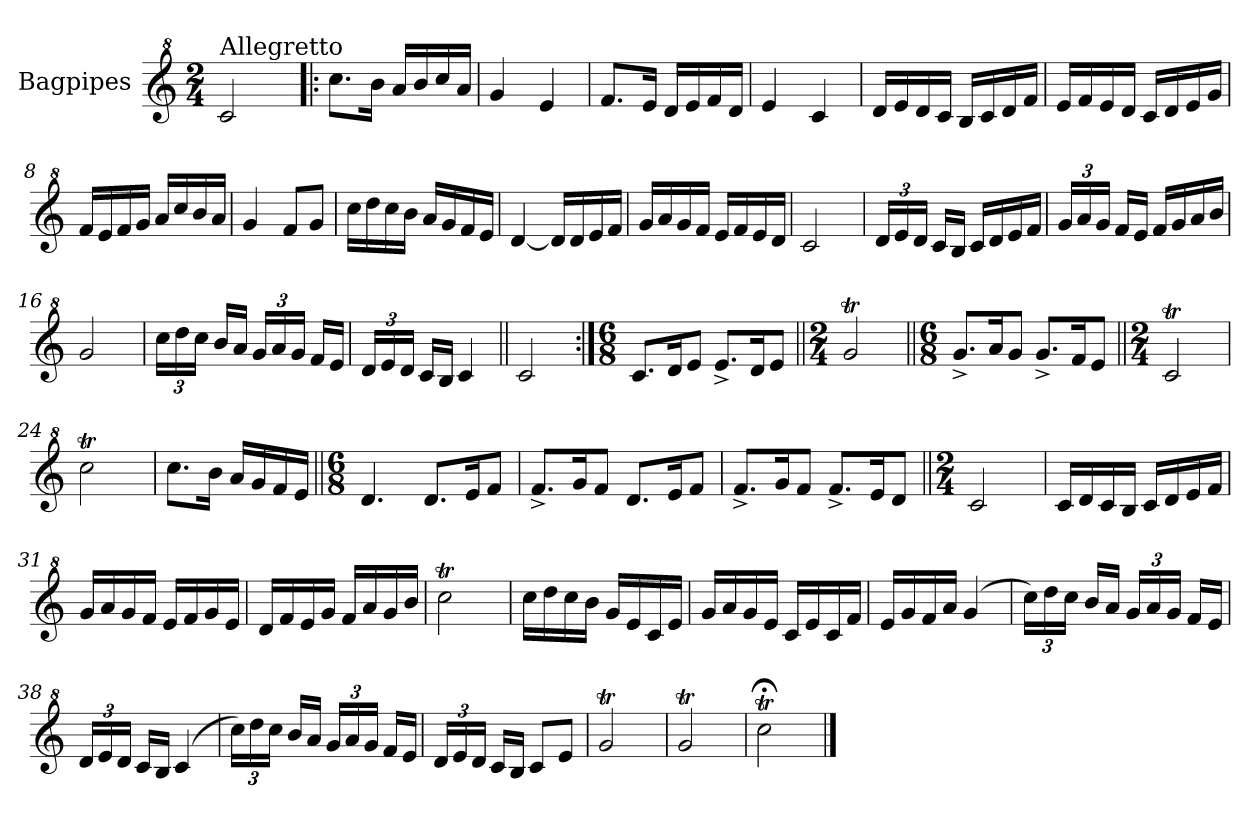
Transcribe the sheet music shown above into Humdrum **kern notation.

**kern
*part1
*staff1
*I"Bagpipes
*I'Bag
*clefG^2
*k[]
*C:
*M2/4
=1
!LO:TX:a:t=Allegretto
2cc/
=2!|:
8.ccc\L
16bb\Jk
16aa/LL
16bb/
16ccc/
16aa/JJ
=3
4gg/
4ee/
=4
8.ff/L
16ee/Jk
16dd/LL
16ee/
16ff/
16dd/JJ
=5
4ee/
4cc/
=6
16dd/LL
16ee/
16dd/
16cc/JJ
16b/LL
16cc/
16dd/
16ff/JJ
=7
16ee/LL
16ff/
16ee/
16dd/JJ
16cc/LL
16dd/
16ee/
16gg/JJ
=8
16ff/LL
16ee/
16ff/
16gg/JJ
16aa/LL
16ccc/
16bb/
16aa/JJ
!!LO:LB:g=z
=9
4gg/
8ff/L
8gg/J
=10
16ccc\LL
16ddd\
16ccc\
16bb\JJ
16aa/LL
16gg/
16ff/
16ee/JJ
=11
[4dd/
16dd/LL]
16dd/
16ee/
16ff/JJ
=12
16gg/LL
16aa/
16gg/
16ff/JJ
16ee/LL
16ff/
16ee/
16dd/JJ
=13
2cc/
=14
*Xbrackettup
24dd/LL
24ee/
24dd/JJ
16cc/LL
16b/JJ
16cc/LL
16dd/
16ee/
16ff/JJ
=15
24gg/LL
24aa/
24gg/JJ
16ff/LL
16ee/JJ
16ff/LL
16gg/
16aa/
16bb/JJ
=16
2gg/
!!LO:LB:g=z
=17
24ccc\LL
24ddd\
24ccc\JJ
16bb/LL
16aa/JJ
24gg/LL
24aa/
24gg/JJ
16ff/LL
16ee/JJ
=18
24dd/LL
24ee/
24dd/JJ
16cc/LL
16b/JJ
4cc/
=19||
2cc/
=20:|!
*M6/8
8.cc/L
16dd/K
8ee/J
8.ee^/L
16dd/K
8ee/J
=21||
*M2/4
2ggT/
=22||
*M6/8
8.gg^/L
16aa/K
8gg/J
8.gg^/L
16ff/K
8ee/J
=23||
*M2/4
2ccT/
=24
2cccT\
!!LO:LB:g=z
=25
8.ccc\L
16bb\Jk
16aa/LL
16gg/
16ff/
16ee/JJ
=26||
*M6/8
4.dd/
8.dd/L
16ee/K
8ff/J
=27
8.ff^/L
16gg/K
8ff/J
8.dd/L
16ee/K
8ff/J
=28
8.ff^/L
16gg/K
8ff/J
8.ff^/L
16ee/K
8dd/J
=29||
*M2/4
2cc/
=30
16cc/LL
16dd/
16cc/
16b/JJ
16cc/LL
16dd/
16ee/
16ff/JJ
=31
16gg/LL
16aa/
16gg/
16ff/JJ
16ee/LL
16ff/
16gg/
16ee/JJ
!!LO:LB:g=z
=32
16dd/LL
16ff/
16ee/
16gg/JJ
16ff/LL
16aa/
16gg/
16bb/JJ
=33
2cccT\
=34
16ccc\LL
16ddd\
16ccc\
16bb\JJ
16gg/LL
16ee/
16cc/
16ee/JJ
=35
16gg/LL
16aa/
16gg/
16ee/JJ
16cc/LL
16ee/
16cc/
16ff/JJ
=36
16ee/LL
16gg/
16ff/
16aa/JJ
(4gg/
=37
24ccc\LL)
24ddd\
24ccc\JJ
16bb/LL
16aa/JJ
24gg/LL
24aa/
24gg/JJ
16ff/LL
16ee/JJ
=38
24dd/LL
24ee/
24dd/JJ
16cc/LL
16b/JJ
(4cc/
!!LO:LB:g=z
=39
24ccc\LL)
24ddd\
24ccc\JJ
16bb/LL
16aa/JJ
24gg/LL
24aa/
24gg/JJ
16ff/LL
16ee/JJ
=40
24dd/LL
24ee/
24dd/JJ
16cc/LL
16b/JJ
8cc/L
8ee/J
=41
2ggT/
=42
2ggT/
=43
2ccc;<T\
==
*-
